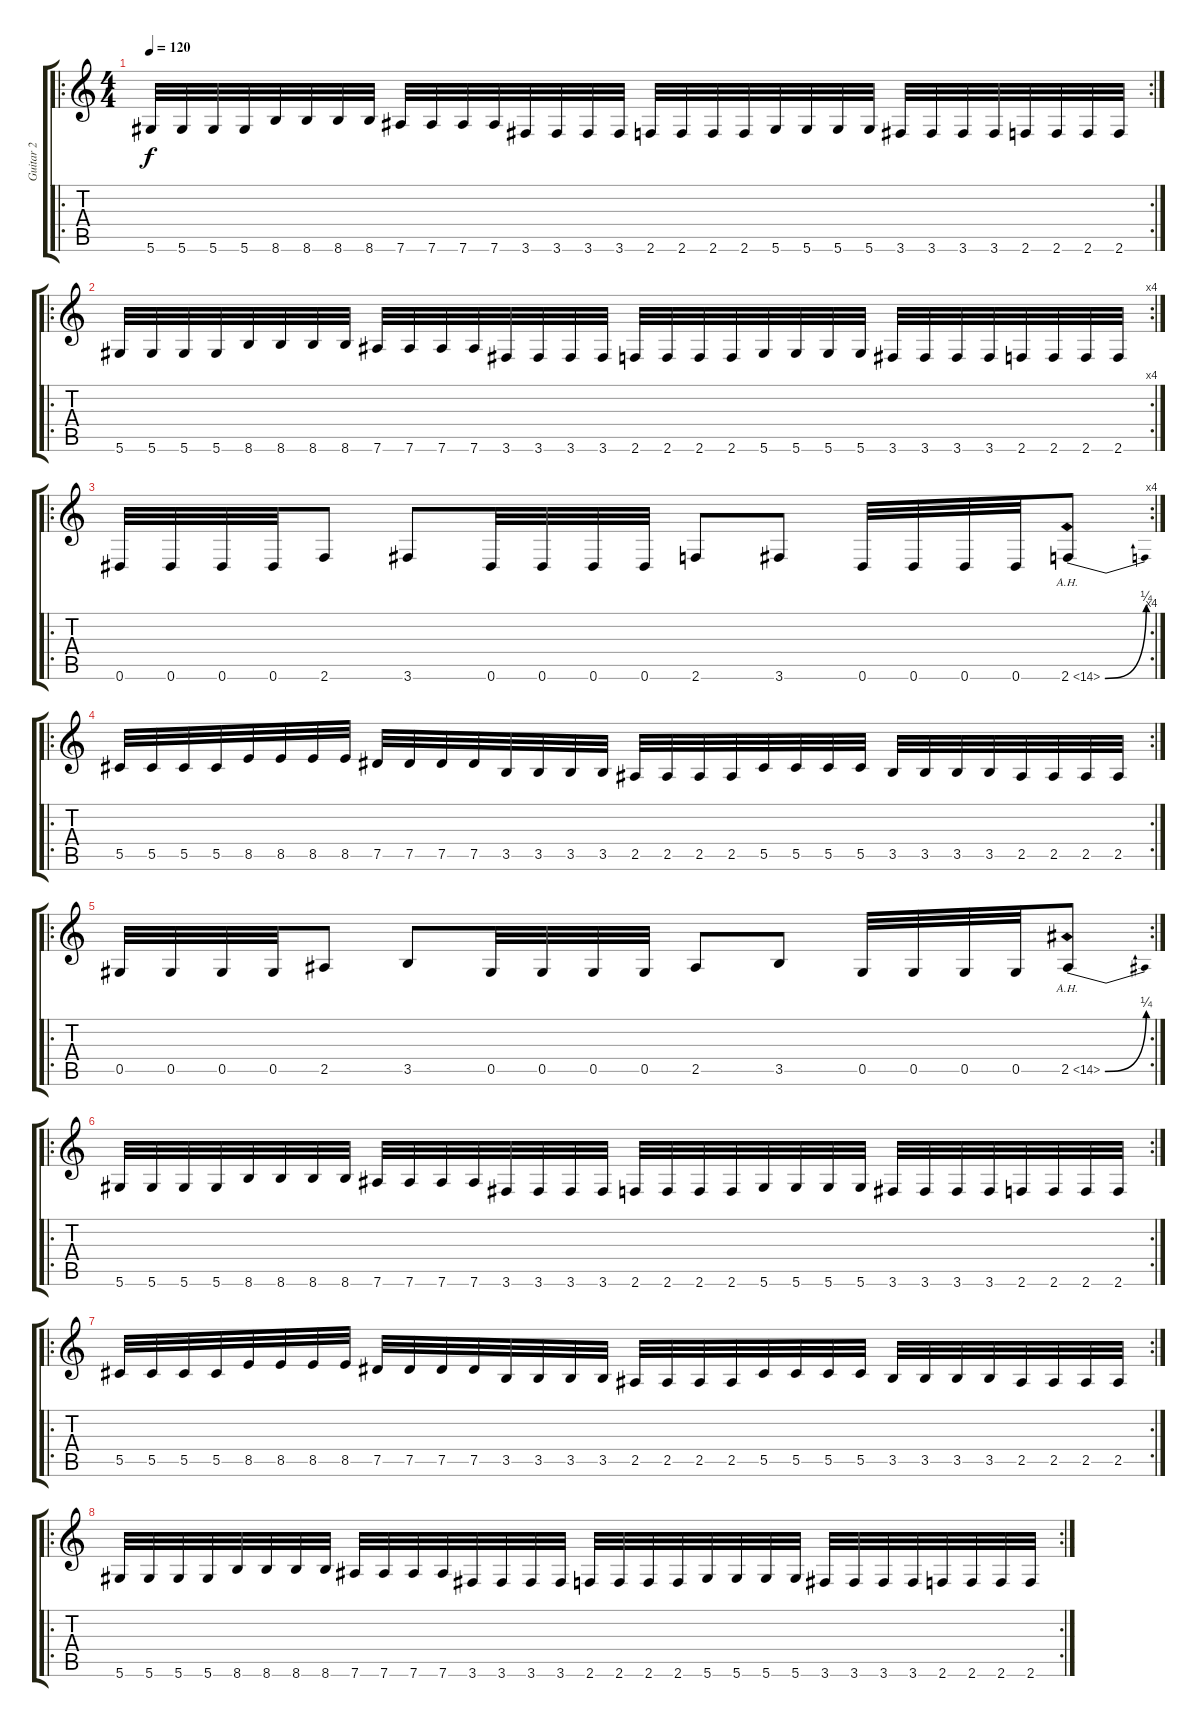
\track ("Guitar 2" "Guitar 2") {instrument distortionguitar}
\staff {score tabs}
\tuning (Eb4 Bb3 Gb3 Db3 Ab2 Eb2) {hide}
\ro
\rc 2
\ts (4 4)
\tempo 120
\clef g2
\ks c
5.6.32{dy f} 5.6.32 5.6.32 5.6.32 8.6.32 8.6.32 8.6.32 8.6.32 7.6.32 7.6.32 7.6.32 7.6.32 3.6.32 3.6.32 3.6.32 3.6.32 2.6.32 2.6.32 2.6.32 2.6.32 5.6.32 5.6.32 5.6.32 5.6.32 3.6.32 3.6.32 3.6.32 3.6.32 2.6.32 2.6.32 2.6.32 2.6.32 |
\ro
\rc 4
5.6.32 5.6.32 5.6.32 5.6.32 8.6.32 8.6.32 8.6.32 8.6.32 7.6.32 7.6.32 7.6.32 7.6.32 3.6.32 3.6.32 3.6.32 3.6.32 2.6.32 2.6.32 2.6.32 2.6.32 5.6.32 5.6.32 5.6.32 5.6.32 3.6.32 3.6.32 3.6.32 3.6.32 2.6.32 2.6.32 2.6.32 2.6.32 |
\ro
\rc 4
0.6.32 0.6.32 0.6.32 0.6.32 2.6.8 3.6.8 0.6.32 0.6.32 0.6.32 0.6.32 2.6.8 3.6.8 0.6.32 0.6.32 0.6.32 0.6.32 2.6{be (bend 0 0 60 1) ah 12}.8 |
\ro
\rc 2
5.5.32 5.5.32 5.5.32 5.5.32 8.5.32 8.5.32 8.5.32 8.5.32 7.5.32 7.5.32 7.5.32 7.5.32 3.5.32 3.5.32 3.5.32 3.5.32 2.5.32 2.5.32 2.5.32 2.5.32 5.5.32 5.5.32 5.5.32 5.5.32 3.5.32 3.5.32 3.5.32 3.5.32 2.5.32 2.5.32 2.5.32 2.5.32 |
\ro
\rc 2
0.5.32 0.5.32 0.5.32 0.5.32 2.5.8 3.5.8 0.5.32 0.5.32 0.5.32 0.5.32 2.5.8 3.5.8 0.5.32 0.5.32 0.5.32 0.5.32 2.5{be (bend 0 0 60 1) ah 12}.8 |
\ro
\rc 2
5.6.32 5.6.32 5.6.32 5.6.32 8.6.32 8.6.32 8.6.32 8.6.32 7.6.32 7.6.32 7.6.32 7.6.32 3.6.32 3.6.32 3.6.32 3.6.32 2.6.32 2.6.32 2.6.32 2.6.32 5.6.32 5.6.32 5.6.32 5.6.32 3.6.32 3.6.32 3.6.32 3.6.32 2.6.32 2.6.32 2.6.32 2.6.32 |
\ro
\rc 2
5.5.32 5.5.32 5.5.32 5.5.32 8.5.32 8.5.32 8.5.32 8.5.32 7.5.32 7.5.32 7.5.32 7.5.32 3.5.32 3.5.32 3.5.32 3.5.32 2.5.32 2.5.32 2.5.32 2.5.32 5.5.32 5.5.32 5.5.32 5.5.32 3.5.32 3.5.32 3.5.32 3.5.32 2.5.32 2.5.32 2.5.32 2.5.32 |
\ro
\rc 2
5.6.32 5.6.32 5.6.32 5.6.32 8.6.32 8.6.32 8.6.32 8.6.32 7.6.32 7.6.32 7.6.32 7.6.32 3.6.32 3.6.32 3.6.32 3.6.32 2.6.32 2.6.32 2.6.32 2.6.32 5.6.32 5.6.32 5.6.32 5.6.32 3.6.32 3.6.32 3.6.32 3.6.32 2.6.32 2.6.32 2.6.32 2.6.32
